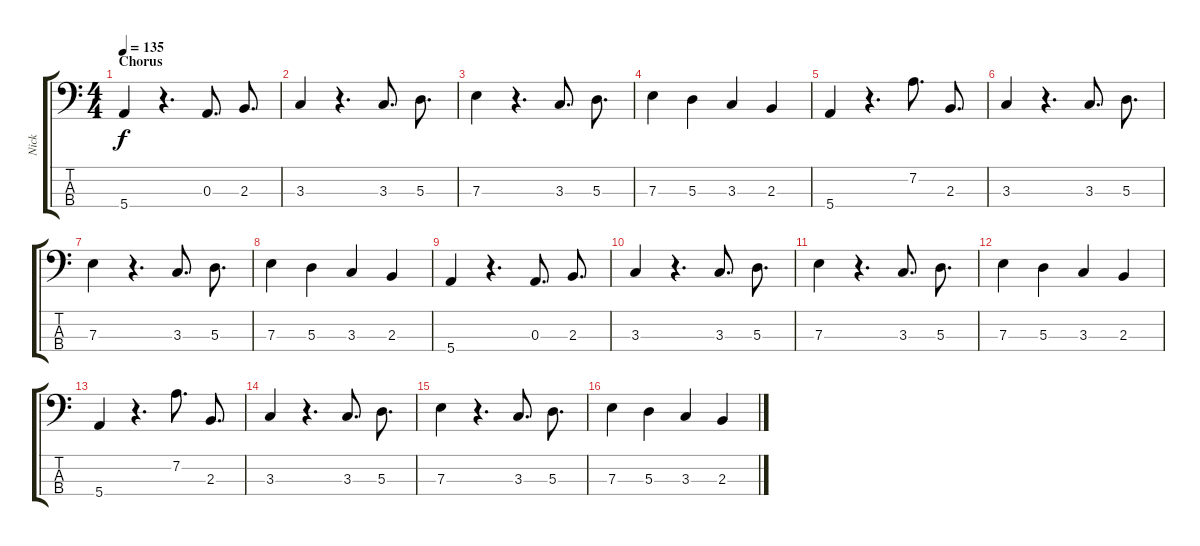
\track ("Nick" "Nick") {instrument electricbasspick}
\staff {score tabs}
\tuning (G2 D2 A1 E1) {hide}
\ts (4 4)
\section ("" "Chorus")
\tempo 135
\clef f4
\ks c
5.4.4{dy f} r.4{d} 0.3.8{d} 2.3.8{d} |
3.3.4 r.4{d} 3.3.8{d} 5.3.8{d} |
7.3.4 r.4{d} 3.3.8{d} 5.3.8{d} |
7.3.4 5.3.4 3.3.4 2.3.4 |
5.4.4 r.4{d} 7.2.8{d} 2.3.8{d} |
3.3.4 r.4{d} 3.3.8{d} 5.3.8{d} |
7.3.4 r.4{d} 3.3.8{d} 5.3.8{d} |
7.3.4 5.3.4 3.3.4 2.3.4 |
5.4.4 r.4{d} 0.3.8{d} 2.3.8{d} |
3.3.4 r.4{d} 3.3.8{d} 5.3.8{d} |
7.3.4 r.4{d} 3.3.8{d} 5.3.8{d} |
7.3.4 5.3.4 3.3.4 2.3.4 |
5.4.4 r.4{d} 7.2.8{d} 2.3.8{d} |
3.3.4 r.4{d} 3.3.8{d} 5.3.8{d} |
7.3.4 r.4{d} 3.3.8{d} 5.3.8{d} |
7.3.4 5.3.4 3.3.4 2.3.4
